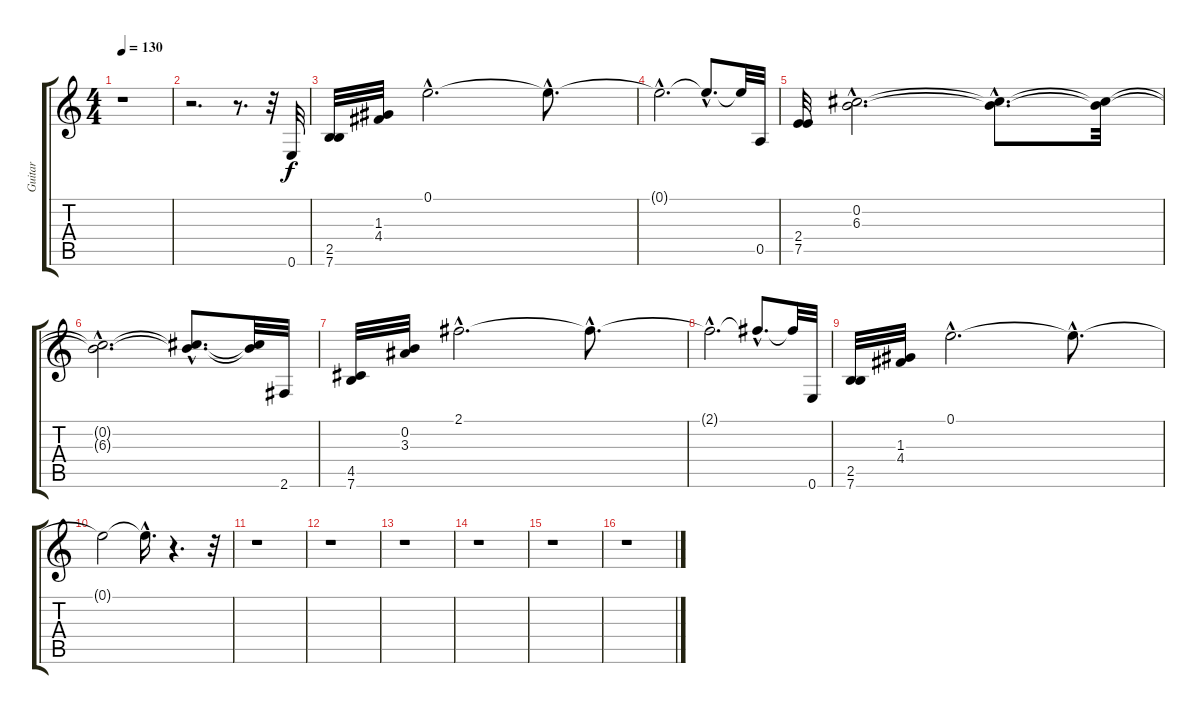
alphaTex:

\track ("Guitar" "Guitar") {instrument distortionguitar}
\staff {score tabs}
\tuning (E4 B3 G3 D3 A2 E2) {hide}
\ts (4 4)
\tempo 130
\clef g2
\ks c
r.1{dy f} |
r.2{d} r.8{d} r.32 0.6.32{balance 0} |
(2.5 7.6).32 (1.3 4.4).32 0.1{hac}.2{d} 0.1{hac t}.8{d} |
0.1{hac t}.2{d} 0.1{hac t}.8{d} 0.1{t}.32 0.5.32 |
(2.4 7.5).32 (0.2{hac} 6.3{hac}).2{d} (0.2{hac t} 6.3{hac t}).8{d} (0.2{t} 6.3{t}).32 |
(0.2{hac t} 6.3{hac t}).2{d} (0.2{hac t} 6.3{hac t}).8{d} (0.2{t} 6.3{t}).32 2.6.32 |
(4.5 7.6).32 (0.2 3.3).32 2.1{hac}.2{d} 2.1{hac t}.8{d} |
2.1{hac t}.2{d} 2.1{hac t}.8{d} 2.1{t}.32 0.6.32 |
(2.5 7.6).32 (1.3 4.4).32 0.1{hac}.2{d} 0.1{hac t}.8{d} |
0.1{t}.2 0.1{hac t}.16{d} r.4{d} r.32 |
r.1 |
r.1 |
r.1 |
r.1 |
r.1 |
r.1
